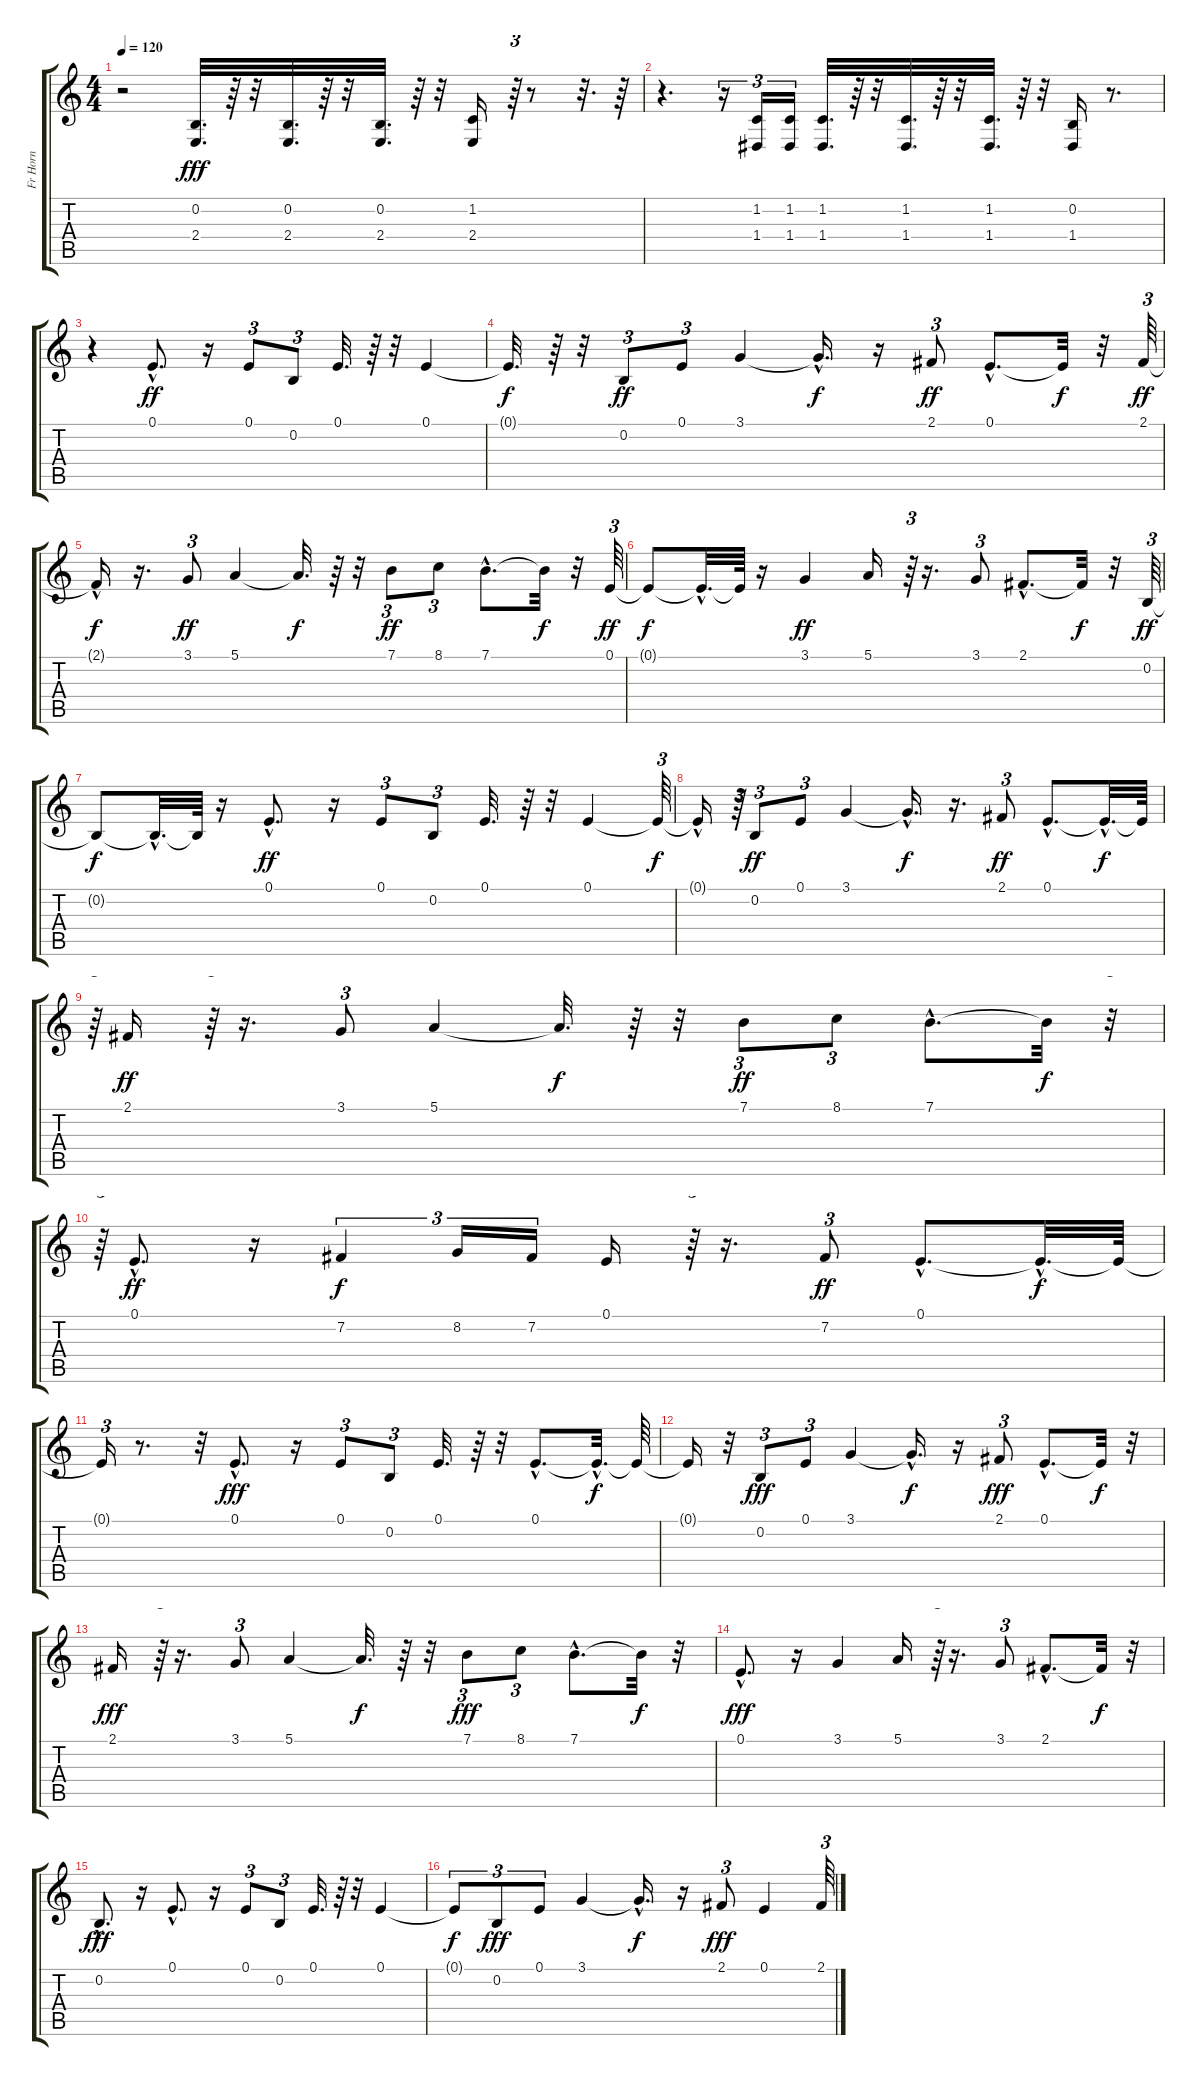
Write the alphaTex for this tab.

\track ("Fr Horn" "Fr Horn") {instrument frenchhorn}
\staff {score tabs}
\tuning (E4 B3 G3 D3 A2 E2) {hide}
\ts (4 4)
\tempo 120
\clef g2
\ks c
r.2{dy fff instrument frenchhorn} (0.2 2.4).32{d volume 16 balance 10 instrument frenchhorn} r.64 r.32 (0.2 2.4).32{d} r.64 r.32 (0.2 2.4).32{d} r.64 r.32 (1.2 2.4).16 r.64{tu (3 2)} r.8 r.32{d} r.64 |
r.4{d} r.16{tu (3 2)} (1.2 1.4).16{tu (3 2)} (1.2 1.4).16{tu (3 2)} (1.2 1.4).32{d} r.64 r.32 (1.2 1.4).32{d} r.64 r.32 (1.2 1.4).32{d} r.64 r.32 (0.2 1.4).16 r.8{d} |
r.4 0.1{hac}.8{d dy ff volume 16 instrument frenchhorn} r.16 0.1.8{tu (3 2)} 0.2.8{tu (3 2)} 0.1.32{d} r.64 r.32 0.1.4 |
0.1{t}.32{d dy f} r.64 r.32 0.2.8{tu (3 2) dy ff} 0.1.8{tu (3 2)} 3.1.4 3.1{hac t}.16{d dy f} r.16 2.1.8{tu (3 2) dy ff} 0.1{hac}.8{d} 0.1{t}.32{dy f} r.32 2.1.64{tu (3 2) dy ff} |
2.1{hac t}.16{dy f} r.16{d} 3.1.8{tu (3 2) dy ff} 5.1.4 5.1{t}.32{d dy f} r.64 r.32 7.1.8{tu (3 2) dy ff} 8.1.8{tu (3 2)} 7.1{hac}.8{d} 7.1{t}.32{dy f} r.32 0.1.64{tu (3 2) dy ff} |
0.1{t}.8{dy f} 0.1{hac t}.32{d} 0.1{t}.64 r.16 3.1.4{dy ff} 5.1.16 r.64{tu (3 2)} r.16{d} 3.1.8{tu (3 2)} 2.1{hac}.8{d} 2.1{t}.32{dy f} r.32 0.2.64{tu (3 2) dy ff} |
0.2{t}.8{dy f} 0.2{hac t}.32{d} 0.2{t}.64 r.16 0.1{hac}.8{d dy ff} r.16 0.1.8{tu (3 2)} 0.2.8{tu (3 2)} 0.1.32{d} r.64 r.32 0.1.4 0.1{t}.64{tu (3 2) dy f} |
0.1{hac t}.16 r.64{tu (3 2)} 0.2.8{tu (3 2) dy ff} 0.1.8{tu (3 2)} 3.1.4 3.1{hac t}.16{d dy f} r.16{d} 2.1.8{tu (3 2) dy ff} 0.1{hac}.8{d} 0.1{hac t}.32{d dy f} 0.1{t}.64 |
r.64{tu (3 2)} 2.1.16{dy ff} r.64{tu (3 2)} r.16{d} 3.1.8{tu (3 2)} 5.1.4 5.1{t}.32{d dy f} r.64 r.32 7.1.8{tu (3 2) dy ff} 8.1.8{tu (3 2)} 7.1{hac}.8{d} 7.1{t}.32{dy f} r.32{tu (3 2)} |
r.64{tu (3 2)} 0.1{hac}.8{d dy ff} r.16 7.2.4{tu (3 2) dy f} 8.2.16{tu (3 2)} 7.2.16{tu (3 2)} 0.1.16 r.64{tu (3 2)} r.16{d} 7.2.8{tu (3 2) dy ff} 0.1{hac}.8{d} 0.1{hac t}.32{d dy f} 0.1{t}.64 |
0.1{t}.16{tu (3 2)} r.8{d} r.32 0.1{hac}.8{d dy fff volume 16 instrument frenchhorn} r.16 0.1.8{tu (3 2)} 0.2.8{tu (3 2)} 0.1.32{d} r.64 r.32 0.1{hac}.8{d} 0.1{hac t}.32{d dy f} 0.1{t}.64 |
0.1{t}.16 r.32 0.2.8{tu (3 2) dy fff} 0.1.8{tu (3 2)} 3.1.4 3.1{hac t}.16{d dy f} r.16 2.1.8{tu (3 2) dy fff} 0.1{hac}.8{d} 0.1{t}.32{dy f} r.32 |
2.1.16{dy fff} r.64{tu (3 2)} r.16{d} 3.1.8{tu (3 2)} 5.1.4 5.1{t}.32{d dy f} r.64 r.32 7.1.8{tu (3 2) dy fff} 8.1.8{tu (3 2)} 7.1{hac}.8{d} 7.1{t}.32{dy f} r.32 |
0.1{hac}.8{d dy fff} r.16 3.1.4 5.1.16 r.64{tu (3 2)} r.16{d} 3.1.8{tu (3 2)} 2.1{hac}.8{d} 2.1{t}.32{dy f} r.32 |
0.2{hac}.8{d dy fff} r.16 0.1{hac}.8{d} r.16 0.1.8{tu (3 2)} 0.2.8{tu (3 2)} 0.1.32{d} r.64 r.32 0.1.4 |
0.1{t}.8{tu (3 2) dy f} 0.2.8{tu (3 2) dy fff} 0.1.8{tu (3 2)} 3.1.4 3.1{hac t}.16{d dy f} r.16 2.1.8{tu (3 2) dy fff} 0.1.4 2.1.64{tu (3 2)}
